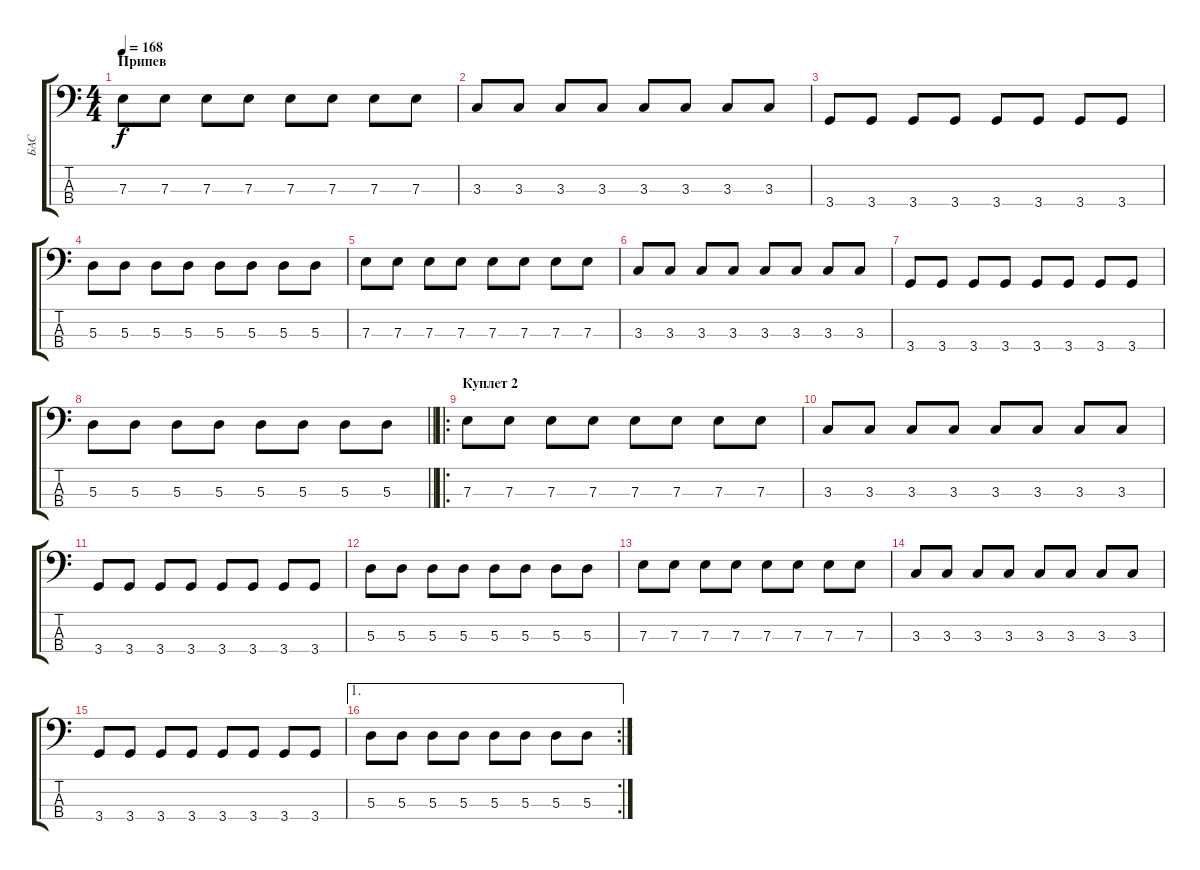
\track ("БАС" "БАС") {instrument slapbass2}
\staff {score tabs}
\tuning (G2 D2 A1 E1) {hide}
\ts (4 4)
\section ("" "Припев")
\tempo 168
\clef f4
\ks c
7.3.8{dy f} 7.3.8 7.3.8 7.3.8 7.3.8 7.3.8 7.3.8 7.3.8 |
3.3.8 3.3.8 3.3.8 3.3.8 3.3.8 3.3.8 3.3.8 3.3.8 |
3.4.8 3.4.8 3.4.8 3.4.8 3.4.8 3.4.8 3.4.8 3.4.8 |
5.3.8 5.3.8 5.3.8 5.3.8 5.3.8 5.3.8 5.3.8 5.3.8 |
7.3.8 7.3.8 7.3.8 7.3.8 7.3.8 7.3.8 7.3.8 7.3.8 |
3.3.8 3.3.8 3.3.8 3.3.8 3.3.8 3.3.8 3.3.8 3.3.8 |
3.4.8 3.4.8 3.4.8 3.4.8 3.4.8 3.4.8 3.4.8 3.4.8 |
\barLineRight lightlight
5.3.8 5.3.8 5.3.8 5.3.8 5.3.8 5.3.8 5.3.8 5.3.8 |
\ro
\section ("" "Куплет 2")
7.3.8 7.3.8 7.3.8 7.3.8 7.3.8 7.3.8 7.3.8 7.3.8 |
3.3.8 3.3.8 3.3.8 3.3.8 3.3.8 3.3.8 3.3.8 3.3.8 |
3.4.8 3.4.8 3.4.8 3.4.8 3.4.8 3.4.8 3.4.8 3.4.8 |
5.3.8 5.3.8 5.3.8 5.3.8 5.3.8 5.3.8 5.3.8 5.3.8 |
7.3.8 7.3.8 7.3.8 7.3.8 7.3.8 7.3.8 7.3.8 7.3.8 |
3.3.8 3.3.8 3.3.8 3.3.8 3.3.8 3.3.8 3.3.8 3.3.8 |
3.4.8 3.4.8 3.4.8 3.4.8 3.4.8 3.4.8 3.4.8 3.4.8 |
\ae 1
\rc 2
5.3.8 5.3.8 5.3.8 5.3.8 5.3.8 5.3.8 5.3.8 5.3.8
